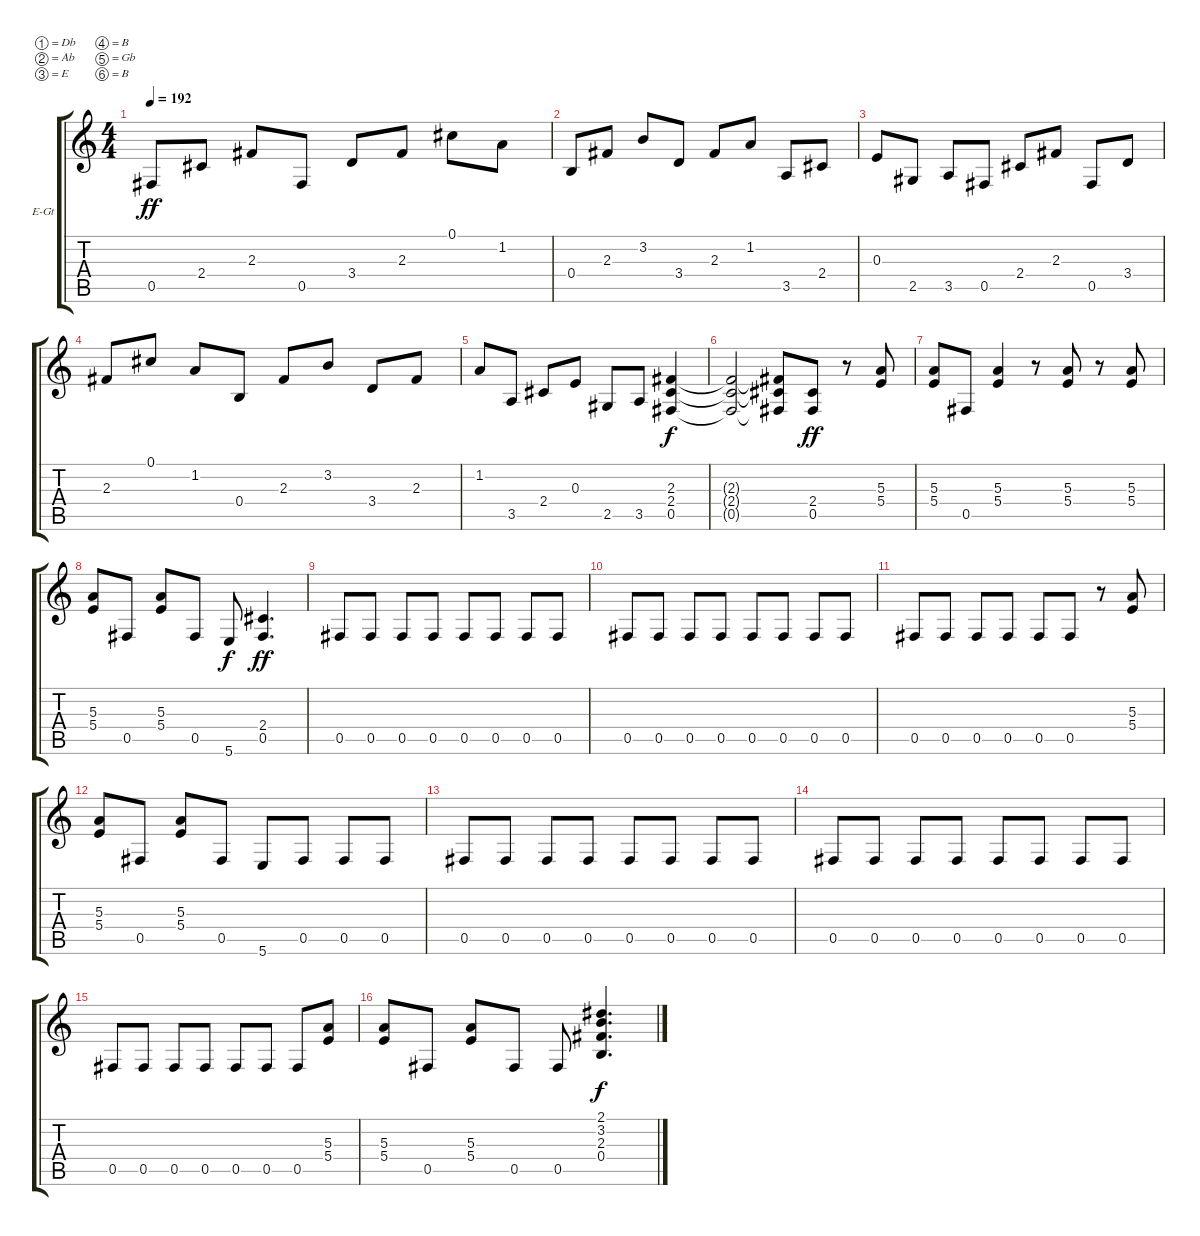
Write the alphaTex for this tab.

\bracketExtendMode groupsimilarinstruments
\firstSystemTrackNameOrientation horizontal
\otherSystemsTrackNameOrientation horizontal
\track ("Guitar I" "E-Gt") {instrument distortionguitar}
\staff {score tabs}
\tuning (Db4 Ab3 E3 B2 Gb2 B1)
\ts (4 4)
\tempo 192
\clef g2
\ks c
0.5.8{dy ff} 2.4.8 2.3.8 0.5.8 3.4.8 2.3.8 0.1.8 1.2.8 |
0.4.8 2.3.8 3.2.8 3.4.8 2.3.8 1.2.8 3.5.8 2.4.8 |
0.3.8 2.5.8 3.5.8 0.5.8 2.4.8 2.3.8 0.5.8 3.4.8 |
2.3.8 0.1.8 1.2.8 0.4.8 2.3.8 3.2.8 3.4.8 2.3.8 |
1.2.8 3.5.8 2.4.8 0.3.8 2.5.8 3.5.8 (2.3 2.4 0.5).4{dy f} |
(2.3{t} 2.4{t} 0.5{t}).2 (2.3{t} 2.4{t} 0.5{t}).8 (2.4 0.5).8{dy ff} r.8 (5.3 5.4).8 |
(5.3 5.4).8 0.5.8 (5.3 5.4).4 r.8 (5.3 5.4).8 r.8 (5.3 5.4).8 |
(5.3 5.4).8 0.5.8 (5.3 5.4).8 0.5.8 5.6.8{dy f} (2.4 0.5).4{d dy ff} |
0.5.8 0.5.8 0.5.8 0.5.8 0.5.8 0.5.8 0.5.8 0.5.8 |
0.5.8 0.5.8 0.5.8 0.5.8 0.5.8 0.5.8 0.5.8 0.5.8 |
0.5.8 0.5.8 0.5.8 0.5.8 0.5.8 0.5.8 r.8 (5.3 5.4).8 |
(5.3 5.4).8 0.5.8 (5.3 5.4).8 0.5.8 5.6.8 0.5.8 0.5.8 0.5.8 |
0.5.8 0.5.8 0.5.8 0.5.8 0.5.8 0.5.8 0.5.8 0.5.8 |
0.5.8 0.5.8 0.5.8 0.5.8 0.5.8 0.5.8 0.5.8 0.5.8 |
0.5.8 0.5.8 0.5.8 0.5.8 0.5.8 0.5.8 0.5.8 (5.3 5.4).8 |
(5.3 5.4).8 0.5.8 (5.3 5.4).8 0.5.8 0.5.8 (2.1 3.2 2.3 0.4).4{d dy f}
